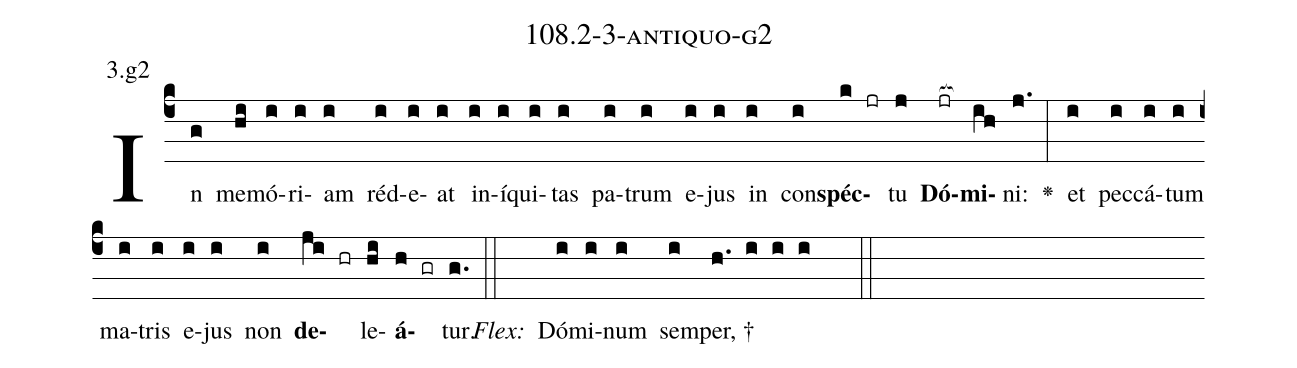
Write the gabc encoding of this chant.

name: 108.2-3-antiquo-g2;
annotation: 3.g2;
%%
(c4)In(g) me(hi)mó(i)ri(i)am(i) réd(i)e(i)at(i) in(i)í(i)qui(i)tas(i) pa(i)trum(i) e(i)jus(i) in(i) con(i)<b>spéc</b>(k jr)tu(j) <b>Dó</b>(jr[ocb:1{])<b>mi</b>(ih[ocb:0}])ni:(j.) <v>\greheightstar</v>(:) et(i) pec(i)cá(i)tum(i) ma(i)tris(i) e(i)jus(i) non(i) <b>de</b>(ji hr)le(hi)<b>á</b>(h gr)tur.(g.) (::)
<i>Flex:</i>()  Dó(i)mi(i)num(i) sem(i)per, †(h. i i i  ::)

%E(i) u(i) o(ji) u(hi) a(h) e.(g.) (::)
